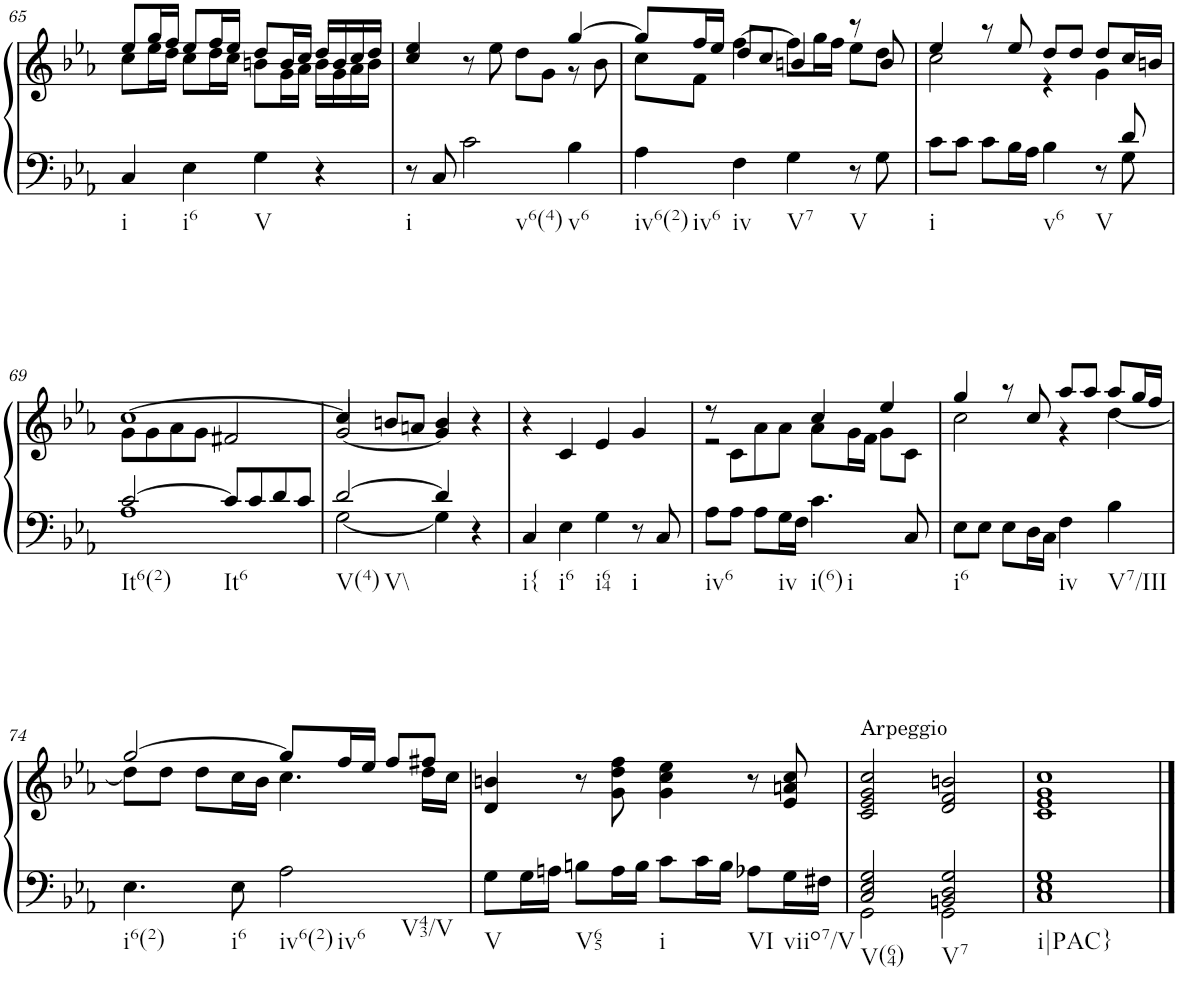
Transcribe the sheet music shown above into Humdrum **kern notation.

**kern	**kern
*part1	*part1
*staff2	*staff1
*I"Piano	*
*I'Pno.	*
!!LO:PB:g=z
*clefF4	*clefG2
*k[b-e-a-]	*k[b-e-a-]
*M4/4	*M4/4
*met(c)	*met(c)
=65	=65
*	*^
!LO:TX:b:t=i	!	!
4C/	8ee-/L	8cc\L
.	16gg/L	16ee-\L
.	16ff/JJ	16dd\JJ
!LO:TX:b:t=i6	!	!
4E-\	8ee-/L	8cc\L
.	16ff/L	16dd\L
.	16ee-/JJ	16cc\JJ
!LO:TX:b:t=V	!	!
4G\	8dd/L	8bn\L
.	16b/L	16g\L
.	16cc/JJ	16a-\JJ
4r	16dd/LL	16b\LL
.	16b/	16g\
.	16cc/	16a-\
.	16dd/JJ	16b\JJ
=66	=66	=66
!LO:TX:b:t=i	!	!
8r	4cc/ 4ee-/	2.ryy
8C/	.	.
!LO:TX:b:t=v6(4)	!	!
2c\	8r	.
.	8ee-\	.
.	8dd\L	.
.	8g\J	.
!LO:TX:b:t=v6	!	!
4B-\	[4gg/	8r
.	.	8b-\
=67	=67	=67
!LO:TX:b:t=iv6(2)	!	!
!LO:TX:b:t=iv6	!	!
4A-\	8gg/L]	8cc\L
.	16ff/L	8f\J
.	16ee-/JJ	.
!LO:TX:b:t=iv	!	!
4F\	8dd/L	[>4ff\
.	8cc/J	.
!LO:TX:b:t=V7	!	!
4G\	4bn/	8ff\L]
.	.	16gg\L
.	.	16ff\JJ
!LO:TX:b:t=V	!	!
8r	8r	8ee-\L
8G\	8b/	8dd\J
=68	=68	=68
*^	*	*
!LO:TX:b:t=i	!	!	!
8c\L	2..ryy	4ee-/	2cc\
8c\J	.	.	.
8c\L	.	8r	.
16B-\L	.	8ee-/	.
16A-\JJ	.	.	.
!LO:TX:b:t=v6	!	!	!
4B-\	.	8dd/L	4r
.	.	8dd/J	.
!LO:TX:b:t=V	!	!	!
8r	.	8dd/L	4g\
8G\	8d/	16cc/L	.
.	.	16bn/JJ	.
!!LO:LB:g=z	!!
=69	=69	=69	=69
!LO:TX:b:t=It6(2)	!	!	!
[2c/	1A-	[1cc	8g\L
.	.	.	8g\
.	.	.	8a-\
.	.	.	8g\J
!LO:TX:b:t=It6	!	!	!
8c/L]	.	.	2f#X/
8c/	.	.	.
8d/	.	.	.
8c/J	.	.	.
=70	=70	=70	=70
!LO:TX:b:t=V(4)	!	!	!
!LO:TX:b:t=V\\	!	!	!
[2d/	[2G\	4cc/]	[<2g/
.	.	8bn/L	.
.	.	8an/J	.
4d/]	4G\]	4b/	4g/]
4r	4ryy	4r	4ryy
=71	=71	=71	=71
!LO:TX:b:t=i{	!	!	!
*v	*v	*	*
*	*v	*v
4C/	4r
!LO:TX:b:t=i6	!
4E-\	4c/
!LO:TX:b:t=i64	!
4G\	4e-/
!LO:TX:b:t=i	!
8r	4g/
8C/	.
=72	=72
*	*^
!LO:TX:b:t=iv6	!	!
8A-\L	8r	2r
8A-\J	8c\L	.
8A-\L	8a-\	.
!LO:TX:b:t=iv	!	!
16G\L	8a-\J	.
16F\JJ	.	.
!LO:TX:b:t=i(6)	!	!
!LO:TX:b:t=i	!	!
4.c\	8a-\L	4cc/
.	16g\L	.
.	16f\JJ	.
.	8g\L	4ee-/
8C/	8c\J	.
=73	=73	=73
!LO:TX:b:t=i6	!	!
8E-\L	4gg/	2cc\
8E-\J	.	.
8E-\L	8r	.
16D\L	8cc/	.
16C\JJ	.	.
!LO:TX:b:t=iv	!	!
4F\	8aa-/L	4r
.	8aa-/J	.
!LO:TX:b:t=V7/III	!	!
4B-\	8aa-/L	[4dd\
.	16gg/L	.
.	16ff/JJ	.
!!LO:LB:g=z	!!
=74	=74	=74
!LO:TX:b:t=i6(2)	!	!
4.E-\	[2gg/	8dd\L]
.	.	8dd\J
.	.	8dd\L
!LO:TX:b:t=i6	!	!
8E-\	.	16cc\L
.	.	16b-\JJ
!LO:TX:b:t=iv6(2)	!	!
!LO:TX:b:t=iv6	!	!
!LO:TX:b:t=V43/V	!	!
2A-\	8gg/L]	4.cc\
.	16ff/L	.
.	16ee-/JJ	.
.	8ff/L	.
.	8ff#X/J	16dd\LL
.	.	16cc\JJ
=75	=75	=75
!LO:TX:b:t=V	!	!
*	*v	*v
8G\L	4d/ 4bn/
16G\L	.
16An\JJ	.
!LO:TX:b:t=V65	!
8Bn\L	8r
16A\L	8g\ 8dd\ 8ff\
16B\JJ	.
!LO:TX:b:t=i	!
8c\L	4g\ 4cc\ 4ee-\
16c\L	.
16B\JJ	.
!LO:TX:b:t=VI	!
8A-X\L	8r
!LO:TX:b:t=viio7/V	!
16G\L	8e-/ 8an/ 8cc/
16F#X\JJ	.
=76	=76
*^	*
!	!	!LO:TX:a:t=Arpeggio
!LO:TX:b:t=V(64)	!	!
2C/ 2E-/ 2G/	2GG\	2c/ 2e-/ 2g/ 2cc/
!LO:TX:b:t=V7	!	!
2BBn/ 2D/ 2G/	2GG\	2d/ 2f/ 2bn/
=77	=77	=77
!LO:TX:b:t=i|PAC}	!	!
*v	*v	*
1C 1E- 1G	1c 1e- 1g 1cc
==	==
*-	*-
